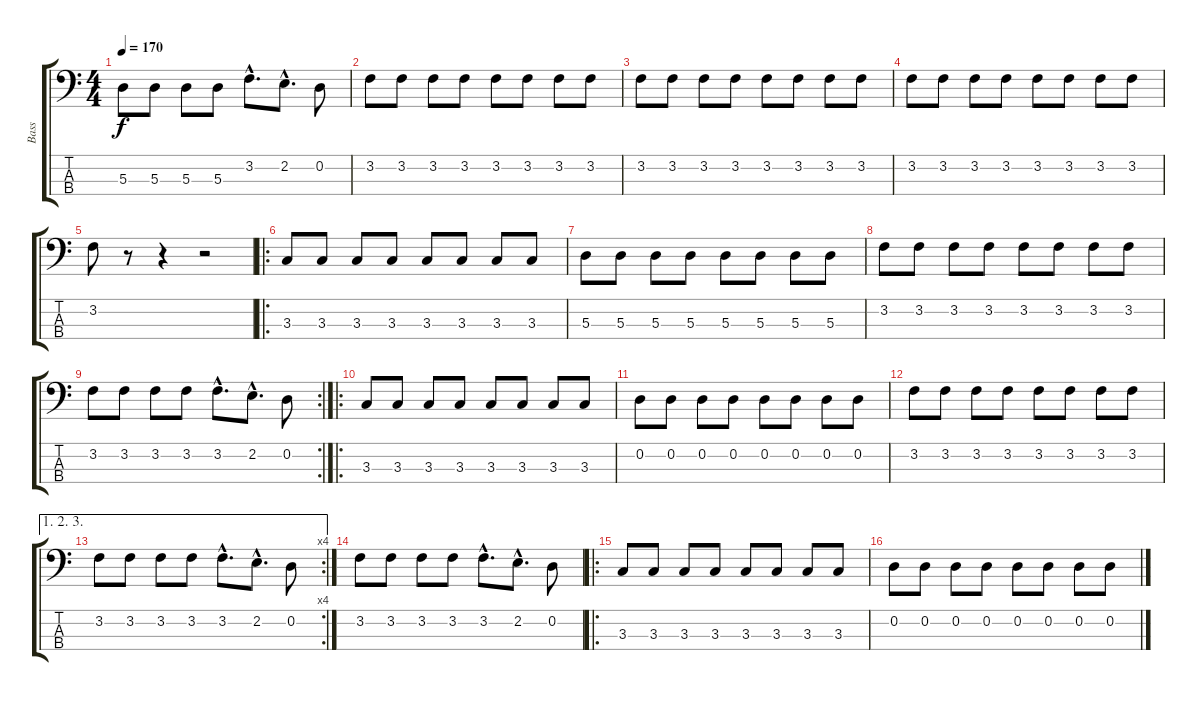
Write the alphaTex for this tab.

\track ("Bass" "Bass") {instrument electricbasspick}
\staff {score tabs}
\tuning (G2 D2 A1 E1) {hide}
\ts (4 4)
\tempo 170
\clef f4
\ks c
5.3.8{dy f} 5.3.8 5.3.8 5.3.8 3.2{hac}.8{d} 2.2{hac}.8{d} 0.2.8 |
3.2.8 3.2.8 3.2.8 3.2.8 3.2.8 3.2.8 3.2.8 3.2.8 |
3.2.8 3.2.8 3.2.8 3.2.8 3.2.8 3.2.8 3.2.8 3.2.8 |
3.2.8 3.2.8 3.2.8 3.2.8 3.2.8 3.2.8 3.2.8 3.2.8 |
3.2.8 r.8 r.4 r.2 |
\ro
3.3.8 3.3.8 3.3.8 3.3.8 3.3.8 3.3.8 3.3.8 3.3.8 |
5.3.8 5.3.8 5.3.8 5.3.8 5.3.8 5.3.8 5.3.8 5.3.8 |
3.2.8 3.2.8 3.2.8 3.2.8 3.2.8 3.2.8 3.2.8 3.2.8 |
\rc 2
3.2.8 3.2.8 3.2.8 3.2.8 3.2{hac}.8{d} 2.2{hac}.8{d} 0.2.8 |
\ro
3.3.8 3.3.8 3.3.8 3.3.8 3.3.8 3.3.8 3.3.8 3.3.8 |
0.2.8 0.2.8 0.2.8 0.2.8 0.2.8 0.2.8 0.2.8 0.2.8 |
3.2.8 3.2.8 3.2.8 3.2.8 3.2.8 3.2.8 3.2.8 3.2.8 |
\ae (1 2 3)
\rc 4
3.2.8 3.2.8 3.2.8 3.2.8 3.2{hac}.8{d} 2.2{hac}.8{d} 0.2.8 |
3.2.8 3.2.8 3.2.8 3.2.8 3.2{hac}.8{d} 2.2{hac}.8{d} 0.2.8 |
\ro
3.3.8 3.3.8 3.3.8 3.3.8 3.3.8 3.3.8 3.3.8 3.3.8 |
0.2.8 0.2.8 0.2.8 0.2.8 0.2.8 0.2.8 0.2.8 0.2.8
